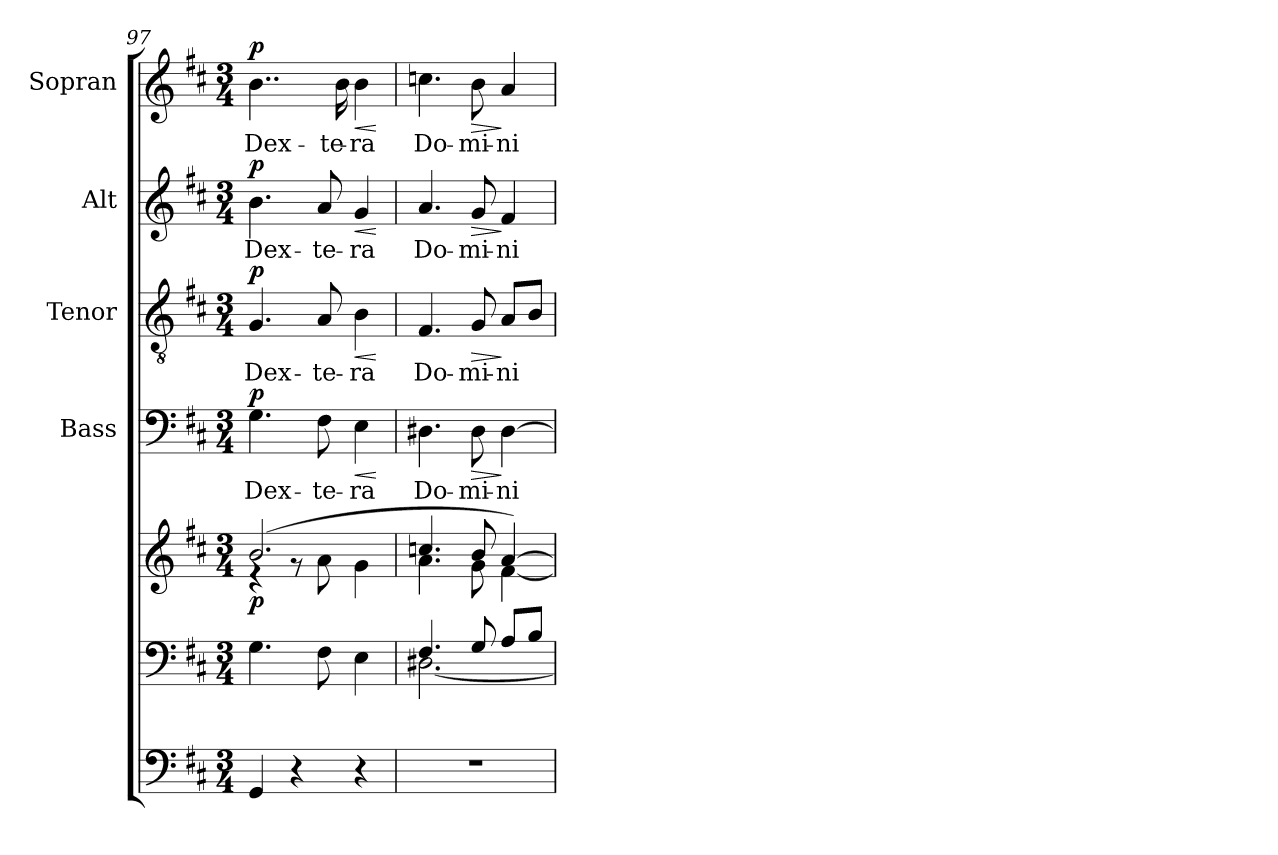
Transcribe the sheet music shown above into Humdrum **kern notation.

**kern	**kern	**kern	**dynam	**kern	**text	**dynam	**kern	**text	**dynam	**kern	**text	**dynam	**kern	**text	**dynam
*part6	*part5	*part5	*part5	*part4	*part4	*part4	*part3	*part3	*part3	*part2	*part2	*part2	*part1	*part1	*part1
*staff7	*staff6	*staff5	*staff5/6	*staff4	*staff4	*staff4	*staff3	*staff3	*staff3	*staff2	*staff2	*staff2	*staff1	*staff1	*staff1
*	*	*	*	*I"Bass	*	*	*I"Tenor	*	*	*I"Alt	*	*	*I"Sopran	*	*
*	*	*	*	*I'B.	*	*	*I'T.	*	*	*I'A.	*	*	*I'S.	*	*
*clefF4	*clefF4	*clefG2	*	*clefF4	*	*	*clefGv2	*	*	*clefG2	*	*	*clefG2	*	*
*k[f#c#]	*k[f#c#]	*k[f#c#]	*	*k[f#c#]	*	*	*k[f#c#]	*	*	*k[f#c#]	*	*	*k[f#c#]	*	*
*D:	*D:	*D:	*	*D:	*	*	*D:	*	*	*D:	*	*	*D:	*	*
*M3/4	*M3/4	*M3/4	*	*M3/4	*	*	*M3/4	*	*	*M3/4	*	*	*M3/4	*	*
=97	=97	=97	=97	=97	=97	=97	=97	=97	=97	=97	=97	=97	=97	=97	=97
*	*	*^	*	*	*	*	*	*	*	*	*	*	*	*	*
!	!	!	!	!LO:DY:b	!	!LO:LY:b	!LO:DY:a	!	!LO:LY:b	!LO:DY:a	!	!LO:LY:b	!LO:DY:a	!	!LO:LY:b	!LO:DY:a
4GG/	4.G\	(2.b/	4rd	p	4.G\	Dex-	p	4.G/	Dex-	p	4.b\	Dex-	p	4..b\	Dex-	p
4r	.	.	8rf	.	.	.	.	.	.	.	.	.	.	.	.	.
!	!	!	!	!	!	!LO:LY:b	!	!	!LO:LY:b	!	!	!LO:LY:b	!	!	!	!
.	8F#\	.	8a\	.	8F#\	-te-	.	8A/	-te-	.	8a/	-te-	.	.	.	.
!	!	!	!	!	!	!	!	!	!	!	!	!	!	!	!LO:LY:b	!
.	.	.	.	.	.	.	.	.	.	.	.	.	.	16b\	-te-	.
!	!	!	!	!	!	!LO:LY:b	!LO:HP:b	!	!LO:LY:b	!LO:HP:b	!	!LO:LY:b	!LO:HP:b	!	!LO:LY:b	!LO:HP:b
4r	4E\	.	4g\	.	4E\	-ra	<	4B\	-ra	<	4g/	-ra	<	4b\	-ra	<
*	*	*v	*v	*	*	*	*	*	*	*	*	*	*	*	*	*
.	.	.	.	.	.	[	.	.	[	.	.	[	.	.	[
!!LO:LB:g=z
=98	=98	=98	=98	=98	=98	=98	=98	=98	=98	=98	=98	=98	=98	=98	=98
*	*^	*^	*	*	*	*	*	*	*	*	*	*	*	*	*
!	!	!	!	!	!	!	!LO:LY:b	!	!	!LO:LY:b	!	!	!LO:LY:b	!	!	!LO:LY:b	!
2.r	4.F#/	[<2.D#X\	4.ccn/	4.a\	.	4.D#X\	Do-	.	4.F#/	Do-	.	4.a/	Do-	.	4.ccn\	Do-	.
!	!	!	!	!	!	!	!LO:LY:b	!LO:HP:b	!	!LO:LY:b	!LO:HP:b	!	!LO:LY:b	!LO:HP:b	!	!LO:LY:b	!LO:HP:b
.	8G/	.	8b/	8g\	.	8D#\	-mi-	>	8G/	-mi-	>	8g/	-mi-	>	8b\	-mi-	>
!	!	!	!	!	!	!	!LO:LY:b	!	!	!LO:LY:b	!	!	!LO:LY:b	!	!	!LO:LY:b	!
.	8A/L	.	[>4a/)	[<4f#\	.	[4D#\	-ni	]	8A/L	-ni	]	4f#/	-ni	]	4a/	-ni	]
.	8B/J	.	.	.	.	.	.	.	8B/J	.	.	.	.	.	.	.	.
*	*v	*v	*	*	*	*	*	*	*	*	*	*	*	*	*	*	*
*	*	*v	*v	*	*	*	*	*	*	*	*	*	*	*	*	*
=	=	=	=	=	=	=	=	=	=	=	=	=	=	=	=
*-	*-	*-	*-	*-	*-	*-	*-	*-	*-	*-	*-	*-	*-	*-	*-
